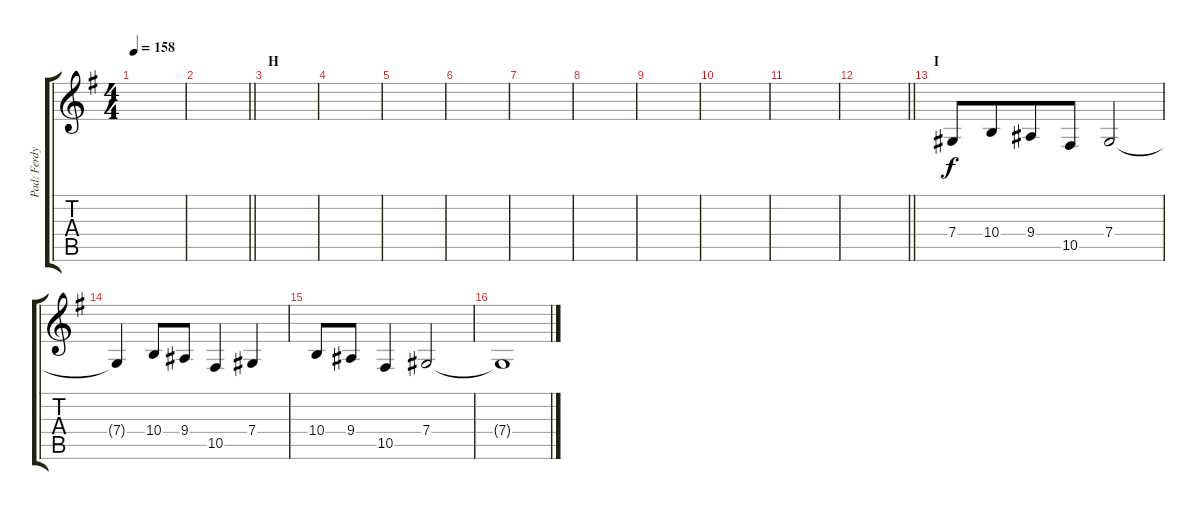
\track ("Pad: Ferdy" "Pad: Ferdy") {instrument pad4choir}
\staff {score tabs}
\tuning (Eb4 Bb3 Gb3 Db3 Ab2 Eb2) {hide}
\ts (4 4)
\tempo 158
\clef g2
\ks g
|
\barLineRight lightlight
|
\section ("" "H")
|
|
|
|
|
|
|
|
|
\barLineRight lightlight
|
\section ("" "I")
7.4.8 10.4.8{beam merge} 9.4.8 10.5.8 7.4.2 |
7.4{t}.4 10.4.8 9.4.8 10.5.4 7.4.4 |
10.4.8 9.4.8 10.5.4 7.4.2 |
7.4{t}.1
